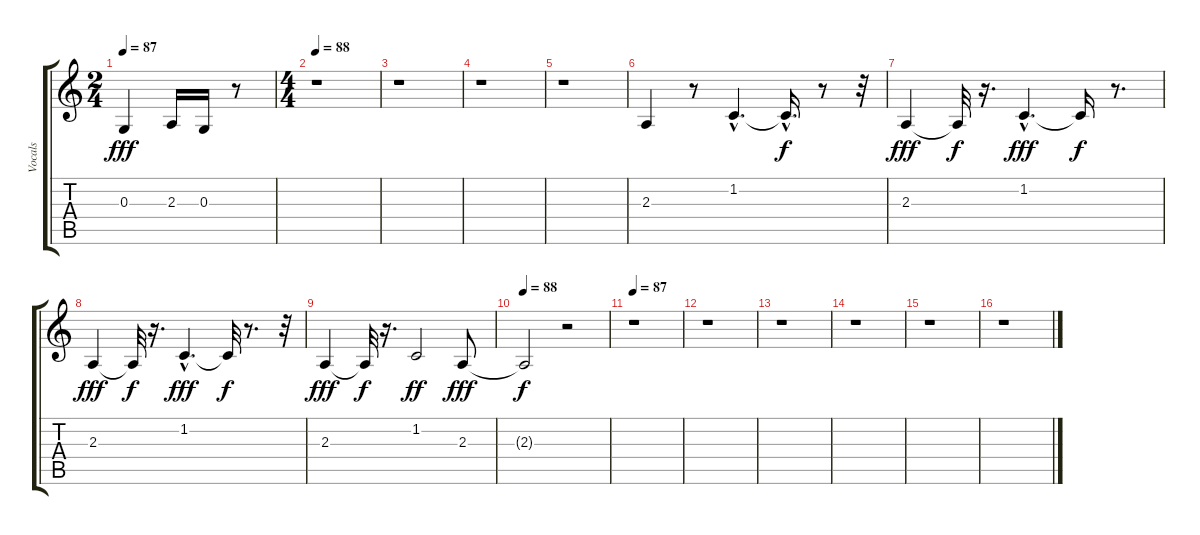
\track ("Vocals" "Vocals") {instrument clarinet}
\staff {score tabs}
\tuning (E4 B3 G3 D3 A2 E2) {hide}
\ts (2 4)
\tempo 87
\clef g2
\ks c
0.3.4{dy fff} 2.3.16 0.3.16 r.8 |
\ts (4 4)
\tempo 88
r.1 |
r.1 |
r.1 |
r.1 |
2.3.4 r.8 1.2{hac}.4{d} 1.2{hac t}.16{d dy f} r.8 r.32 |
2.3.4{dy fff} 2.3{t}.32{dy f} r.16{d} 1.2{hac}.4{d dy fff} 1.2{t}.16{dy f} r.8{d} |
2.3.4{dy fff} 2.3{t}.32{dy f} r.16{d} 1.2{hac}.4{d dy fff} 1.2{t}.32{dy f} r.8{d} r.32 |
2.3.4{dy fff} 2.3{t}.32{dy f} r.16{d} 1.2.2{dy ff} 2.3.8{dy fff} |
\tempo 88
2.3{t}.2{dy f} r.2 |
\tempo 87
r.1 |
r.1 |
r.1 |
r.1 |
r.1 |
r.1
